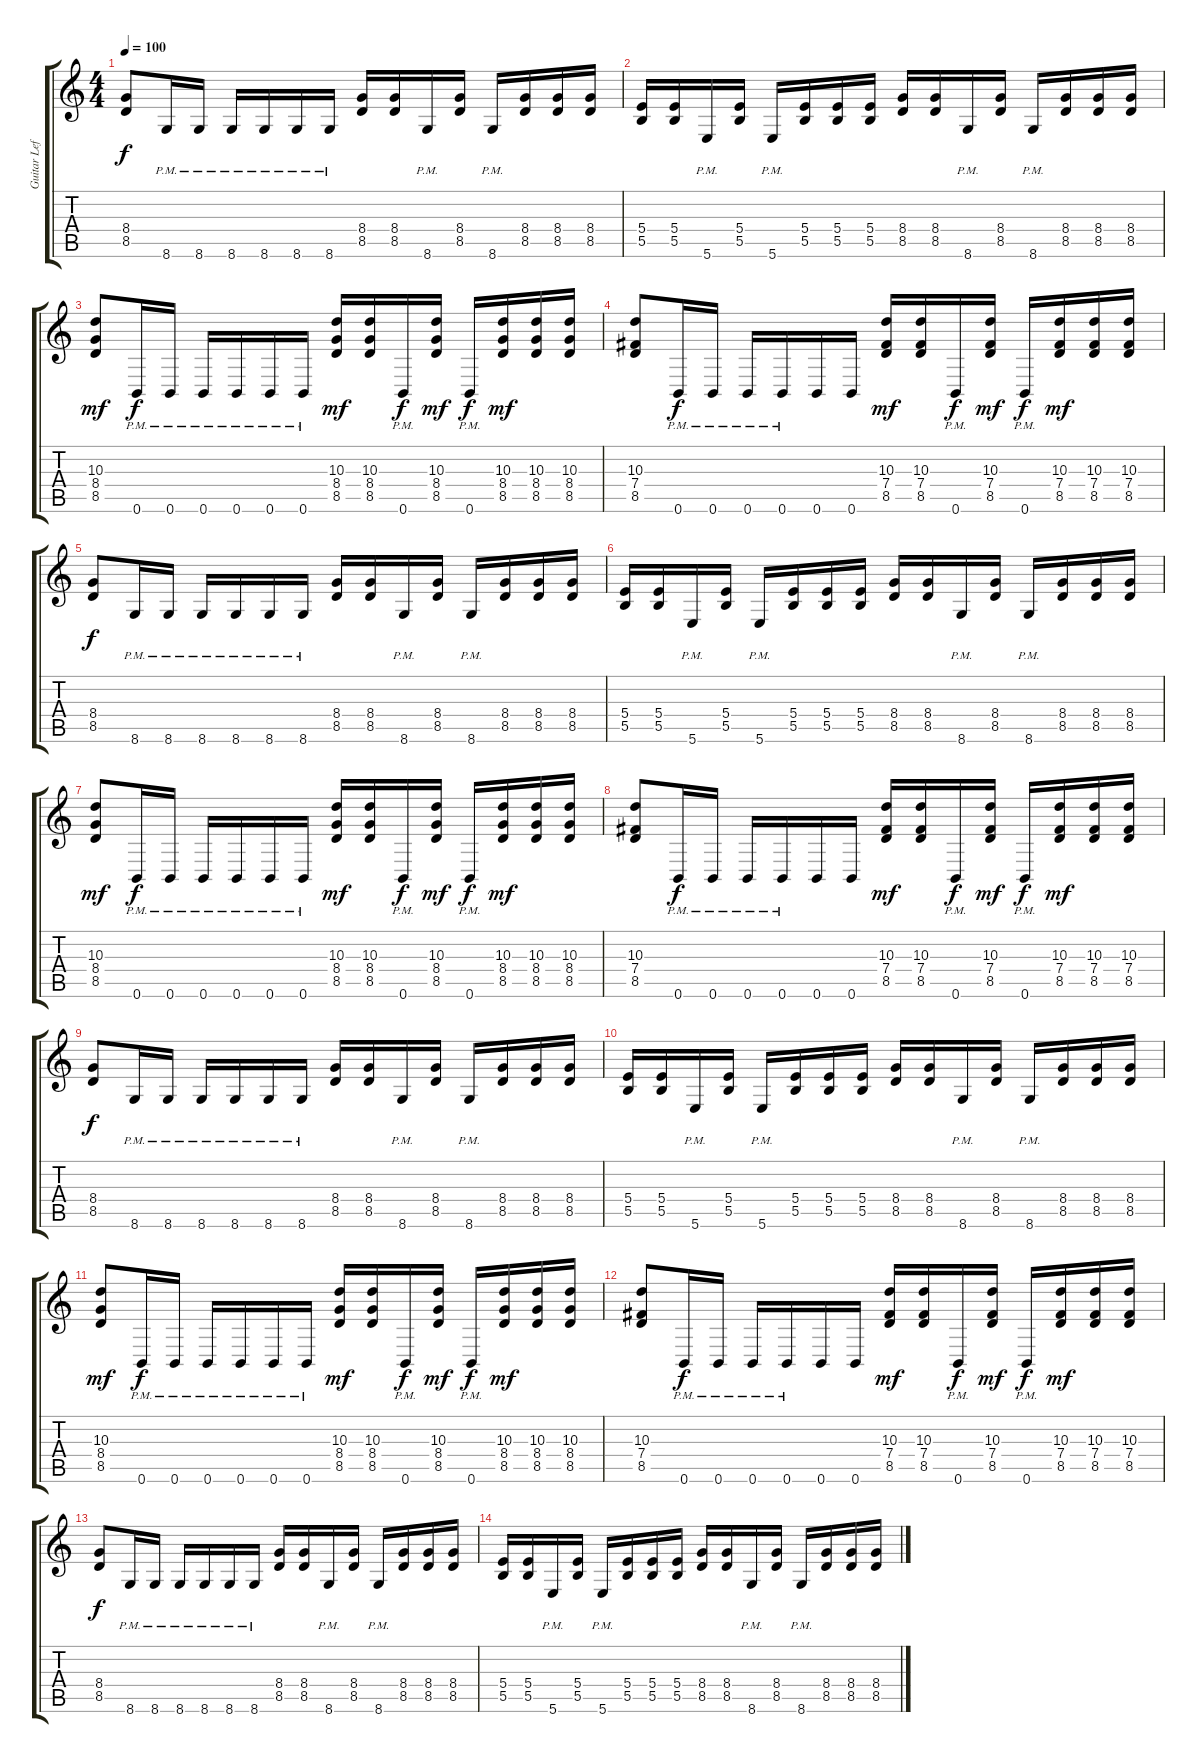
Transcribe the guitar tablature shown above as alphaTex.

\track ("Guitar Left" "Guitar Lef") {instrument distortionguitar}
\staff {score tabs}
\tuning (Db4 Ab3 E3 B2 Gb2 B1) {hide}
\ts (4 4)
\tempo 100
\clef g2
\ks c
(8.4 8.5).8{dy f} 8.6{pm}.16 8.6{pm}.16 8.6{pm}.16 8.6{pm}.16 8.6{pm}.16 8.6{pm}.16 (8.4 8.5).16 (8.4 8.5).16 8.6{pm}.16 (8.4 8.5).16 8.6{pm}.16 (8.4 8.5).16 (8.4 8.5).16 (8.4 8.5).16 |
(5.4 5.5).16 (5.4 5.5).16 5.6{pm}.16 (5.4 5.5).16 5.6{pm}.16 (5.4 5.5).16 (5.4 5.5).16 (5.4 5.5).16 (8.4 8.5).16 (8.4 8.5).16 8.6{pm}.16 (8.4 8.5).16 8.6{pm}.16 (8.4 8.5).16 (8.4 8.5).16 (8.4 8.5).16 |
(10.3 8.4 8.5).8{dy mf} 0.6{pm}.16{dy f} 0.6{pm}.16 0.6{pm}.16 0.6{pm}.16 0.6{pm}.16 0.6{pm}.16 (10.3 8.4 8.5).16{dy mf} (10.3 8.4 8.5).16 0.6{pm}.16{dy f} (10.3 8.4 8.5).16{dy mf} 0.6{pm}.16{dy f} (10.3 8.4 8.5).16{dy mf} (10.3 8.4 8.5).16 (10.3 8.4 8.5).16 |
(10.3 7.4 8.5).8 0.6{pm}.16{dy f} 0.6{pm}.16 0.6{pm}.16 0.6{pm}.16 0.6.16 0.6.16 (10.3 7.4 8.5).16{dy mf} (10.3 7.4 8.5).16 0.6{pm}.16{dy f} (10.3 7.4 8.5).16{dy mf} 0.6{pm}.16{dy f} (10.3 7.4 8.5).16{dy mf} (10.3 7.4 8.5).16 (10.3 7.4 8.5).16 |
(8.4 8.5).8{dy f} 8.6{pm}.16 8.6{pm}.16 8.6{pm}.16 8.6{pm}.16 8.6{pm}.16 8.6{pm}.16 (8.4 8.5).16 (8.4 8.5).16 8.6{pm}.16 (8.4 8.5).16 8.6{pm}.16 (8.4 8.5).16 (8.4 8.5).16 (8.4 8.5).16 |
(5.4 5.5).16 (5.4 5.5).16 5.6{pm}.16 (5.4 5.5).16 5.6{pm}.16 (5.4 5.5).16 (5.4 5.5).16 (5.4 5.5).16 (8.4 8.5).16 (8.4 8.5).16 8.6{pm}.16 (8.4 8.5).16 8.6{pm}.16 (8.4 8.5).16 (8.4 8.5).16 (8.4 8.5).16 |
(10.3 8.4 8.5).8{dy mf} 0.6{pm}.16{dy f} 0.6{pm}.16 0.6{pm}.16 0.6{pm}.16 0.6{pm}.16 0.6{pm}.16 (10.3 8.4 8.5).16{dy mf} (10.3 8.4 8.5).16 0.6{pm}.16{dy f} (10.3 8.4 8.5).16{dy mf} 0.6{pm}.16{dy f} (10.3 8.4 8.5).16{dy mf} (10.3 8.4 8.5).16 (10.3 8.4 8.5).16 |
(10.3 7.4 8.5).8 0.6{pm}.16{dy f} 0.6{pm}.16 0.6{pm}.16 0.6{pm}.16 0.6.16 0.6.16 (10.3 7.4 8.5).16{dy mf} (10.3 7.4 8.5).16 0.6{pm}.16{dy f} (10.3 7.4 8.5).16{dy mf} 0.6{pm}.16{dy f} (10.3 7.4 8.5).16{dy mf} (10.3 7.4 8.5).16 (10.3 7.4 8.5).16 |
(8.4 8.5).8{dy f} 8.6{pm}.16 8.6{pm}.16 8.6{pm}.16 8.6{pm}.16 8.6{pm}.16 8.6{pm}.16 (8.4 8.5).16 (8.4 8.5).16 8.6{pm}.16 (8.4 8.5).16 8.6{pm}.16 (8.4 8.5).16 (8.4 8.5).16 (8.4 8.5).16 |
(5.4 5.5).16 (5.4 5.5).16 5.6{pm}.16 (5.4 5.5).16 5.6{pm}.16 (5.4 5.5).16 (5.4 5.5).16 (5.4 5.5).16 (8.4 8.5).16 (8.4 8.5).16 8.6{pm}.16 (8.4 8.5).16 8.6{pm}.16 (8.4 8.5).16 (8.4 8.5).16 (8.4 8.5).16 |
(10.3 8.4 8.5).8{dy mf} 0.6{pm}.16{dy f} 0.6{pm}.16 0.6{pm}.16 0.6{pm}.16 0.6{pm}.16 0.6{pm}.16 (10.3 8.4 8.5).16{dy mf} (10.3 8.4 8.5).16 0.6{pm}.16{dy f} (10.3 8.4 8.5).16{dy mf} 0.6{pm}.16{dy f} (10.3 8.4 8.5).16{dy mf} (10.3 8.4 8.5).16 (10.3 8.4 8.5).16 |
(10.3 7.4 8.5).8 0.6{pm}.16{dy f} 0.6{pm}.16 0.6{pm}.16 0.6{pm}.16 0.6.16 0.6.16 (10.3 7.4 8.5).16{dy mf} (10.3 7.4 8.5).16 0.6{pm}.16{dy f} (10.3 7.4 8.5).16{dy mf} 0.6{pm}.16{dy f} (10.3 7.4 8.5).16{dy mf} (10.3 7.4 8.5).16 (10.3 7.4 8.5).16 |
(8.4 8.5).8{dy f} 8.6{pm}.16 8.6{pm}.16 8.6{pm}.16 8.6{pm}.16 8.6{pm}.16 8.6{pm}.16 (8.4 8.5).16 (8.4 8.5).16 8.6{pm}.16 (8.4 8.5).16 8.6{pm}.16 (8.4 8.5).16 (8.4 8.5).16 (8.4 8.5).16 |
(5.4 5.5).16 (5.4 5.5).16 5.6{pm}.16 (5.4 5.5).16 5.6{pm}.16 (5.4 5.5).16 (5.4 5.5).16 (5.4 5.5).16 (8.4 8.5).16 (8.4 8.5).16 8.6{pm}.16 (8.4 8.5).16 8.6{pm}.16 (8.4 8.5).16 (8.4 8.5).16 (8.4 8.5).16
